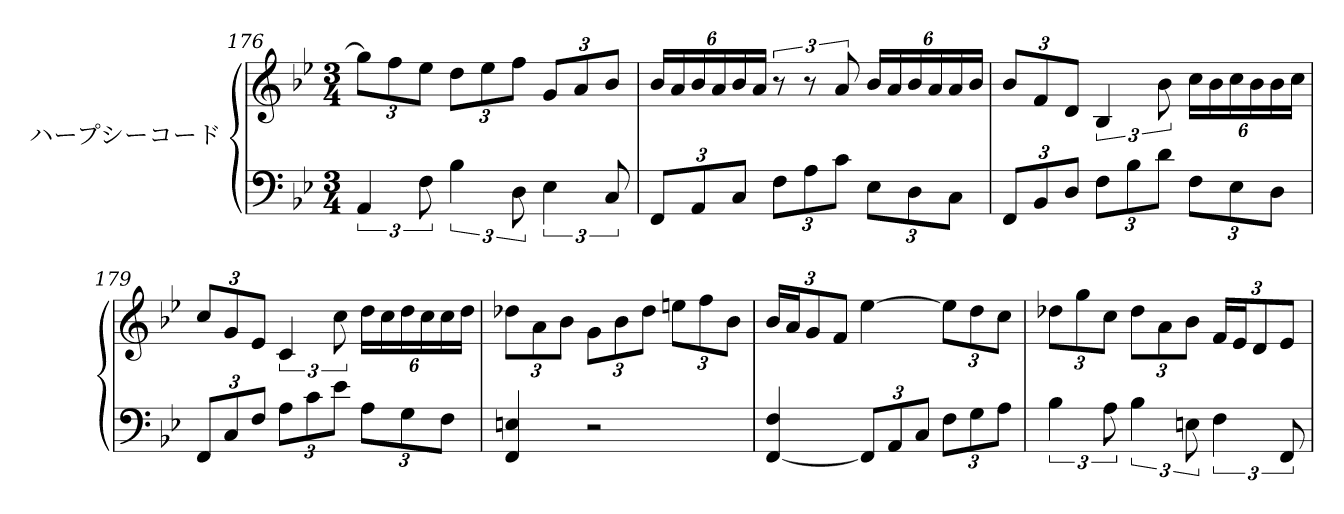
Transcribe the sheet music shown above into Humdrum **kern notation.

**kern	**kern
*part1	*part1
*staff2	*staff1
*I"ハープシーコード	*
*clefF4	*clefG2
*k[b-e-]	*k[b-e-]
*M3/4	*M3/4
*	*Xbrackettup
=176	=176
6AA/	12gg\L]
.	12ff\
12F\	12ee-\J
6B-\	12dd\L
.	12ee-\
12D\	12ff\J
6E-\	12g/L
.	12a/
12C/	12b-/J
!!LO:LB:g=z
=177	=177
*Xbrackettup	*
12FF/L	24b-/LL
.	24a/
12AA/	24b-/
.	24a/
12C/J	24b-/
.	24a/JJ
*	*brackettup
12F\L	12r
12A\	12r
12c\J	12a/
*	*Xbrackettup
12E-\L	24b-/LL
.	24a/
12D\	24b-/
.	24a/
12C\J	24a/
.	24b-/JJ
=178	=178
12FF/L	12b-/L
12BB-/	12f/
12D/J	12d/J
*	*brackettup
12F\L	6B-/
12B-\	.
12d\J	12b-\
*	*Xbrackettup
12F\L	24cc\LL
.	24b-\
12E-\	24cc\
.	24b-\
12D\J	24b-\
.	24cc\JJ
=179	=179
12FF/L	12cc/L
12C/	12g/
12F/J	12e-/J
*	*brackettup
12A\L	6c/
12c\	.
12e-\J	12cc\
*	*Xbrackettup
12A\L	24dd\LL
.	24cc\
12G\	24dd\
.	24cc\
12F\J	24cc\
.	24dd\JJ
!!LO:LB:g=z
=180	=180
4FF/ 4En/	12dd-X\L
.	12a\
.	12b-\J
2r	12g\L
.	12b-\
.	12dd-\J
.	12een\L
.	12ff\
.	12b-\J
=181	=181
[4FF/ 4F/	24b-/LL
.	24a/J
.	12g/
.	12f/J
12FF/L]	[4ee-\
12AA/	.
12C/J	.
12F\L	12ee-\L]
12G\	12dd\
12A\J	12cc\J
=182	=182
*brackettup	*
6B-\	12dd-X\L
.	12gg\
12A\	12cc\J
6B-\	12dd-\L
.	12a\
12En\	12b-\J
6F\	24f/LL
.	24e-/J
.	12d/
12FF/	12e-/J
=	=
*-	*-
